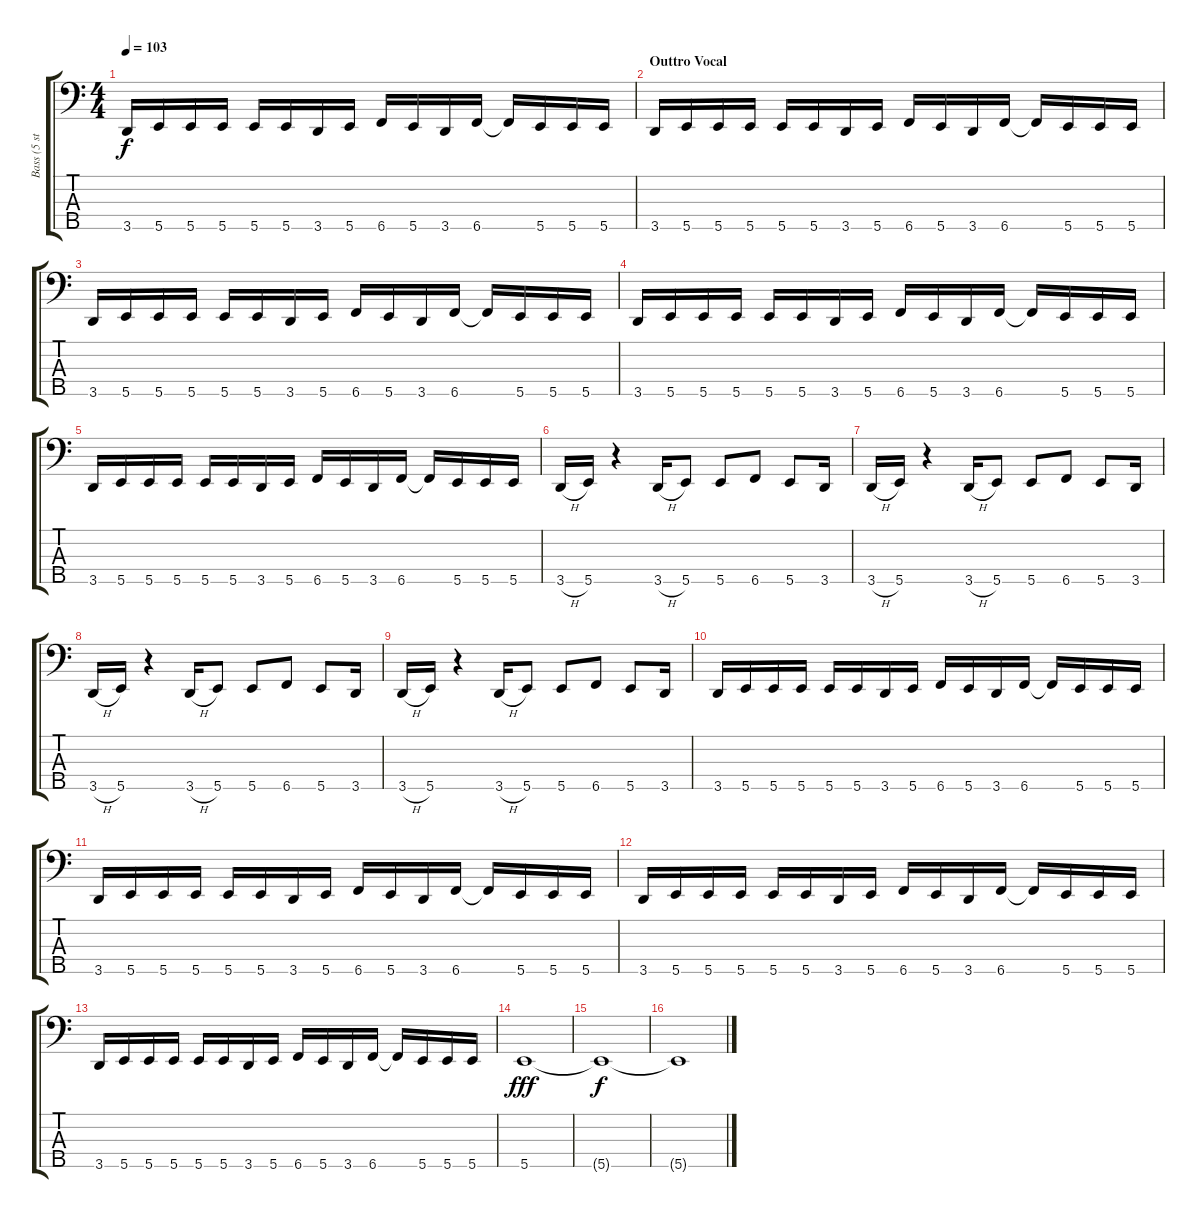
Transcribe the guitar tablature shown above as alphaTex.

\track ("Bass (5 string)" "Bass (5 st") {instrument electricbasspick}
\staff {score tabs}
\tuning (G2 D2 A1 E1 B0) {hide}
\ts (4 4)
\tempo 103
\clef f4
\ks c
3.5.16{dy f} 5.5.16 5.5.16 5.5.16 5.5.16 5.5.16 3.5.16 5.5.16 6.5.16 5.5.16 3.5.16 6.5.16 6.5{t}.16 5.5.16 5.5.16 5.5.16 |
\section ("" "Outtro Vocal")
3.5.16 5.5.16 5.5.16 5.5.16 5.5.16 5.5.16 3.5.16 5.5.16 6.5.16 5.5.16 3.5.16 6.5.16 6.5{t}.16 5.5.16 5.5.16 5.5.16 |
3.5.16 5.5.16 5.5.16 5.5.16 5.5.16 5.5.16 3.5.16 5.5.16 6.5.16 5.5.16 3.5.16 6.5.16 6.5{t}.16 5.5.16 5.5.16 5.5.16 |
3.5.16 5.5.16 5.5.16 5.5.16 5.5.16 5.5.16 3.5.16 5.5.16 6.5.16 5.5.16 3.5.16 6.5.16 6.5{t}.16 5.5.16 5.5.16 5.5.16 |
3.5.16 5.5.16 5.5.16 5.5.16 5.5.16 5.5.16 3.5.16 5.5.16 6.5.16 5.5.16 3.5.16 6.5.16 6.5{t}.16 5.5.16 5.5.16 5.5.16 |
3.5{h}.16 5.5.16 r.4 3.5{h}.16 5.5.8 5.5.8 6.5.8 5.5.8 3.5.16 |
3.5{h}.16 5.5.16 r.4 3.5{h}.16 5.5.8 5.5.8 6.5.8 5.5.8 3.5.16 |
3.5{h}.16 5.5.16 r.4 3.5{h}.16 5.5.8 5.5.8 6.5.8 5.5.8 3.5.16 |
3.5{h}.16 5.5.16 r.4 3.5{h}.16 5.5.8 5.5.8 6.5.8 5.5.8 3.5.16 |
3.5.16 5.5.16 5.5.16 5.5.16 5.5.16 5.5.16 3.5.16 5.5.16 6.5.16 5.5.16 3.5.16 6.5.16 6.5{t}.16 5.5.16 5.5.16 5.5.16 |
3.5.16 5.5.16 5.5.16 5.5.16 5.5.16 5.5.16 3.5.16 5.5.16 6.5.16 5.5.16 3.5.16 6.5.16 6.5{t}.16 5.5.16 5.5.16 5.5.16 |
3.5.16 5.5.16 5.5.16 5.5.16 5.5.16 5.5.16 3.5.16 5.5.16 6.5.16 5.5.16 3.5.16 6.5.16 6.5{t}.16 5.5.16 5.5.16 5.5.16 |
3.5.16 5.5.16 5.5.16 5.5.16 5.5.16 5.5.16 3.5.16 5.5.16 6.5.16 5.5.16 3.5.16 6.5.16 6.5{t}.16 5.5.16 5.5.16 5.5.16 |
5.5.1{dy fff} |
5.5{t}.1{dy f} |
5.5{t}.1
